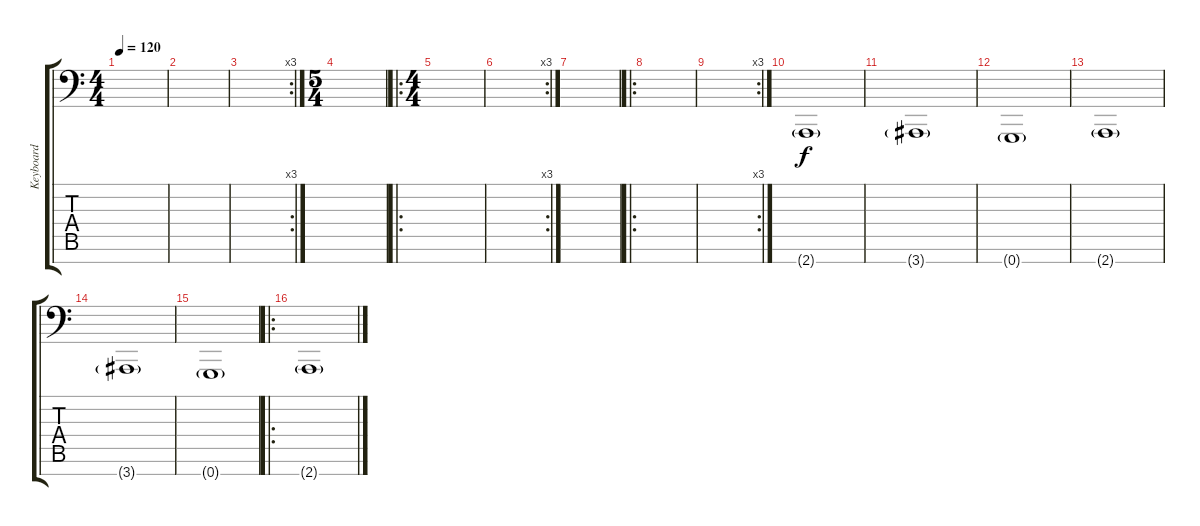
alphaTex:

\track ("Keyboard" "Keyboard") {instrument stringensemble1}
\staff {score tabs}
\tuning (C4 G3 Eb3 Bb2 F2 C2 G1) {hide}
\ts (4 4)
\tempo 120
\clef f4
\ks c
|
|
\rc 3
|
\ts (5 4)
|
\ro
\ts (4 4)
|
\rc 3
|
|
\ro
|
\rc 3
|
2.7{g}.1 |
3.7{g}.1 |
0.7{g}.1 |
2.7{g}.1 |
3.7{g}.1 |
0.7{g}.1 |
\ro
2.7{g}.1
